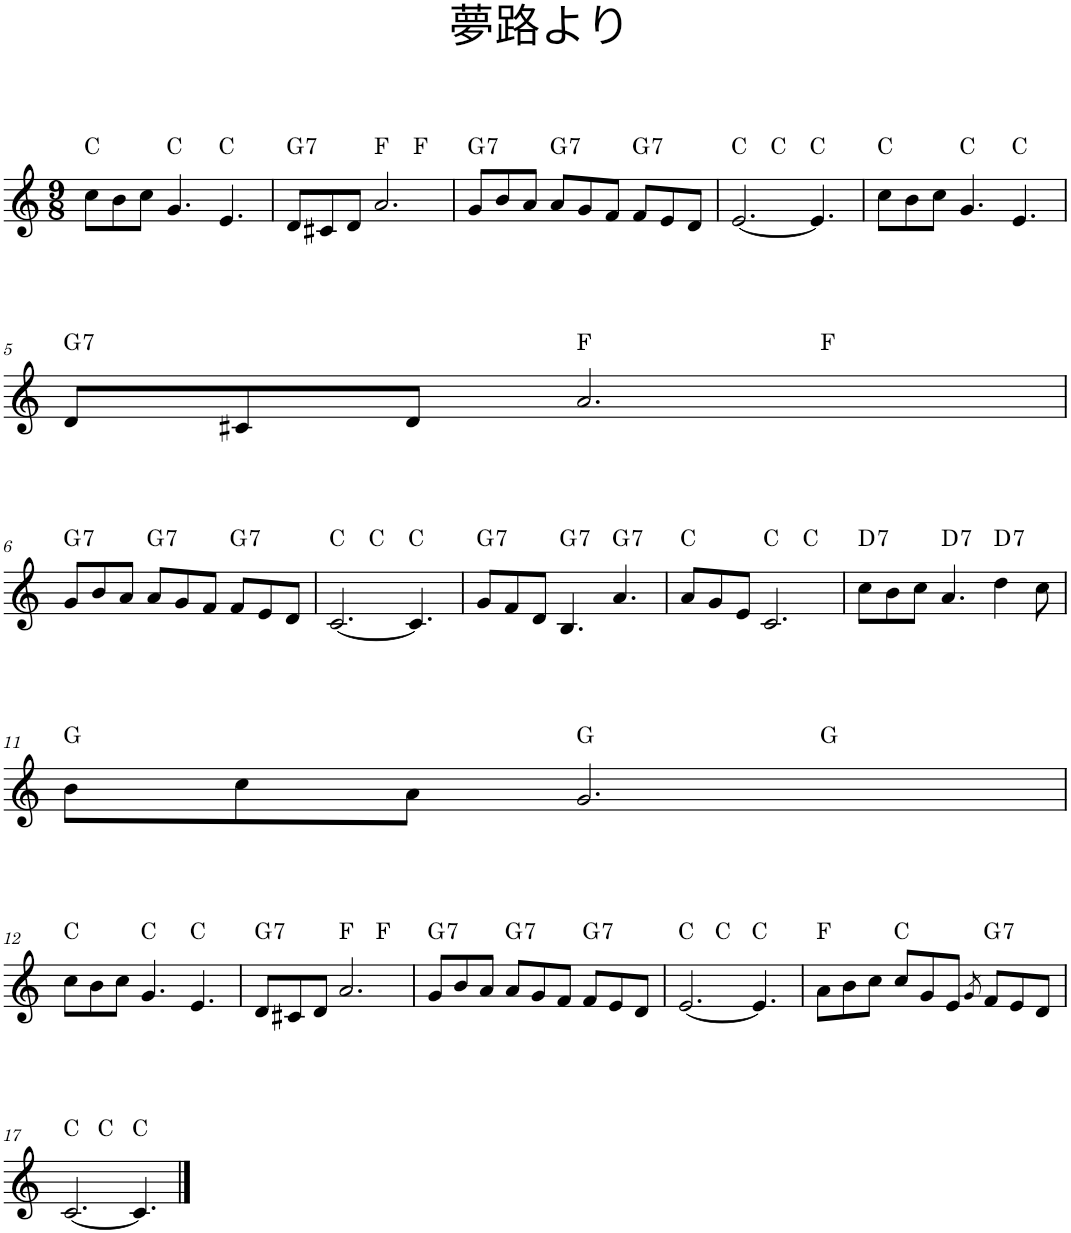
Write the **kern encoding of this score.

**kern	**harte
*part1	*part1
*staff1	*
*I"Piano	*
*I'Pno.	*
*clefG2	*
*k[]	*
*M9/8	*
=	=
8cc\L	C:maj
8b\	.
8cc\J	.
4.g/	C:maj
4.e/	C:maj
=1	=1
!	!LO:H:kt=7
*^	*
8d/L	2.ryy	G:7
8c#X/	.	.
8d/J	.	.
2.a/	.	F:maj
.	4.ryy	F:maj
=2	=2	=2
!	!	!LO:H:kt=7
*v	*v	*
8g/L	G:7
8b/	.
8a/J	.
!	!LO:H:kt=7
8a/L	G:7
8g/	.
8f/J	.
!	!LO:H:kt=7
8f/L	G:7
8e/	.
8d/J	.
=3	=3
*^	*
[<2.e/	4.ryy	C:maj
.	2.ryy	C:maj
4.e/]	.	C:maj
*v	*v	*
=4	=4
8cc\L	C:maj
8b\	.
8cc\J	.
4.g/	C:maj
4.e/	C:maj
!!LO:LB:g=z
=5	=5
!	!LO:H:kt=7
*^	*
8d/L	2.ryy	G:7
8c#X/	.	.
8d/J	.	.
2.a/	.	F:maj
.	4.ryy	F:maj
!!LO:LB:g=z	!!
=6	=6	=6
!	!	!LO:H:kt=7
*v	*v	*
8g/L	G:7
8b/	.
8a/J	.
!	!LO:H:kt=7
8a/L	G:7
8g/	.
8f/J	.
!	!LO:H:kt=7
8f/L	G:7
8e/	.
8d/J	.
=7	=7
*^	*
[<2.c/	4.ryy	C:maj
.	2.ryy	C:maj
4.c/]	.	C:maj
=8	=8	=8
!	!	!LO:H:kt=7
*v	*v	*
8g/L	G:7
8f/	.
8d/J	.
!	!LO:H:kt=7
4.B/	G:7
!	!LO:H:kt=7
4.a/	G:7
=9	=9
*^	*
8a/L	2.ryy	C:maj
8g/	.	.
8e/J	.	.
2.c/	.	C:maj
.	4.ryy	C:maj
=10	=10	=10
!	!	!LO:H:kt=7
*v	*v	*
8cc\L	D:7
8b\	.
8cc\J	.
!	!LO:H:kt=7
4.a/	D:7
!	!LO:H:kt=7
4dd\	D:7
8cc\	.
!!LO:LB:g=z
=11	=11
*^	*
8b\L	2.ryy	G:maj
8cc\	.	.
8a\J	.	.
2.g/	.	G:maj
.	4.ryy	G:maj
*v	*v	*
!!LO:LB:g=z
=12	=12
8cc\L	C:maj
8b\	.
8cc\J	.
4.g/	C:maj
4.e/	C:maj
=13	=13
!	!LO:H:kt=7
*^	*
8d/L	2.ryy	G:7
8c#X/	.	.
8d/J	.	.
2.a/	.	F:maj
.	4.ryy	F:maj
=14	=14	=14
!	!	!LO:H:kt=7
*v	*v	*
8g/L	G:7
8b/	.
8a/J	.
!	!LO:H:kt=7
8a/L	G:7
8g/	.
8f/J	.
!	!LO:H:kt=7
8f/L	G:7
8e/	.
8d/J	.
=15	=15
*^	*
[<2.e/	4.ryy	C:maj
.	2.ryy	C:maj
4.e/]	.	C:maj
*v	*v	*
=16	=16
8a\L	F:maj
8b\	.
8cc\J	.
8cc/L	C:maj
8g/	.
8e/J	.
8qg/	.
!	!LO:H:kt=7
8f/L	G:7
8e/	.
8d/J	.
!!LO:LB:g=z
=17	=17
*^	*
[<2.c/	4.ryy	C:maj
.	2.ryy	C:maj
4.c/]	.	C:maj
*v	*v	*
==	==
*-	*-
